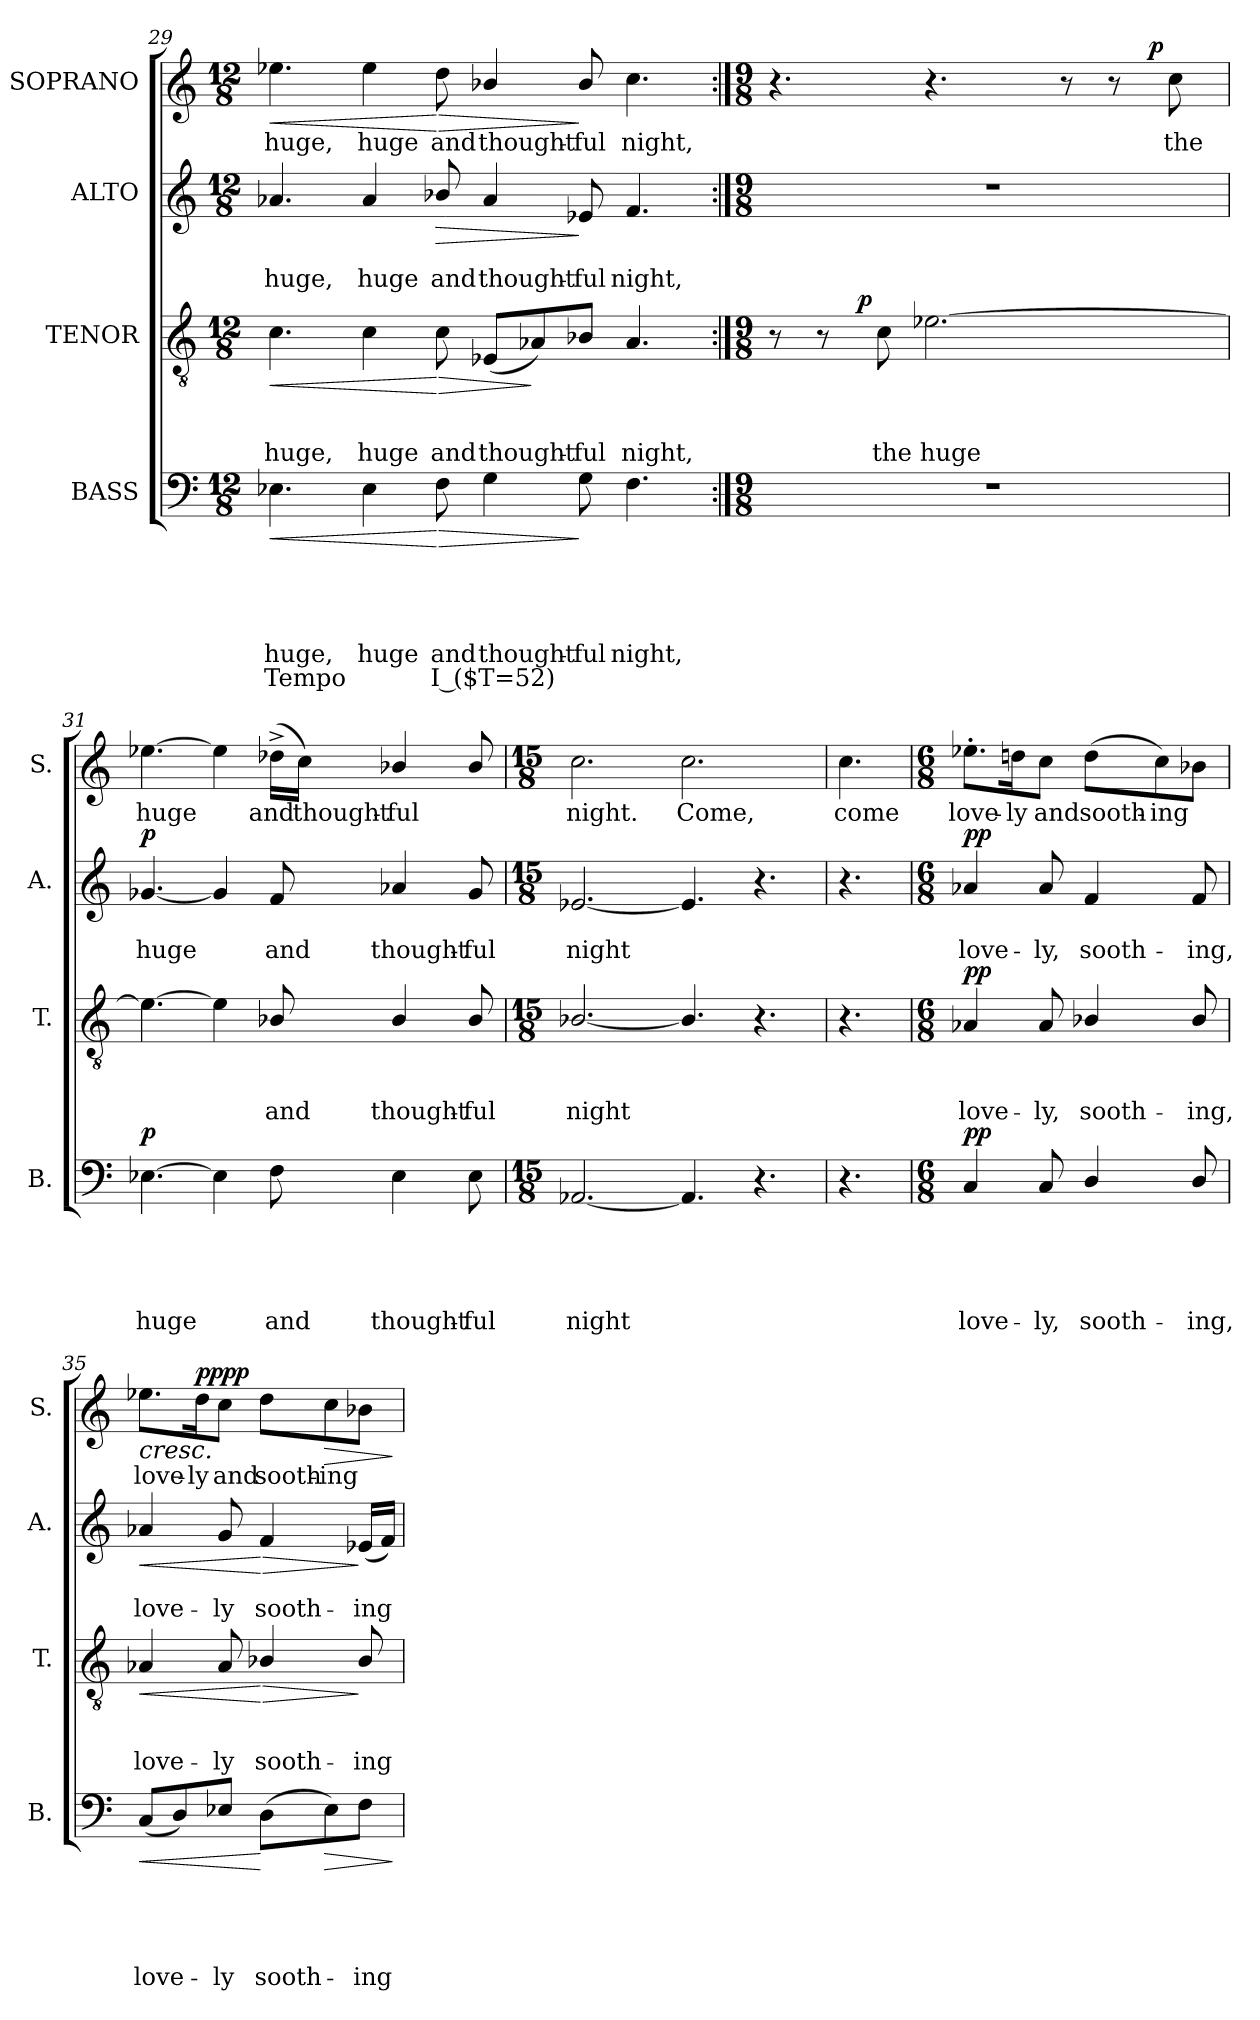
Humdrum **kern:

**kern	**text	**text	**text	**text	**text	**text	**dynam	**kern	**text	**text	**text	**dynam	**kern	**text	**text	**dynam	**kern	**text	**dynam
*part4	*part4	*part4	*part4	*part4	*part4	*part4	*part4	*part3	*part3	*part3	*part3	*part3	*part2	*part2	*part2	*part2	*part1	*part1	*part1
*staff4	*staff4	*staff4	*staff4	*staff4	*staff4	*staff4	*staff4	*staff3	*staff3	*staff3	*staff3	*staff3	*staff2	*staff2	*staff2	*staff2	*staff1	*staff1	*staff1
*I"BASS	*	*	*	*	*	*	*	*I"TENOR	*	*	*	*	*I"ALTO	*	*	*	*I"SOPRANO	*	*
*I'B.	*	*	*	*	*	*	*	*I'T.	*	*	*	*	*I'A.	*	*	*	*I'S.	*	*
*clefF4	*	*	*	*	*	*	*	*clefGv2	*	*	*	*	*clefG2	*	*	*	*clefG2	*	*
*k[]	*	*	*	*	*	*	*	*k[]	*	*	*	*	*k[]	*	*	*	*k[]	*	*
*C:	*	*	*	*	*	*	*	*C:	*	*	*	*	*C:	*	*	*	*C:	*	*
*M12/8	*	*	*	*	*	*	*	*M12/8	*	*	*	*	*M12/8	*	*	*	*M12/8	*	*
=29	=29	=29	=29	=29	=29	=29	=29	=29	=29	=29	=29	=29	=29	=29	=29	=29	=29	=29	=29
!	!	!	!	!	!LO:LY:b	!LO:LY:b	!LO:HP:b	!	!	!	!LO:LY:b	!LO:HP:b	!	!	!LO:LY:b	!	!	!LO:LY:b	!LO:HP:b
4.E-X\	.	.	.	.	huge,	Tempo	<	4.c\	.	.	huge,	<	4.a-X/	.	huge,	.	4.ee-X\	huge,	<
!	!	!	!	!	!LO:LY:b	!	!	!	!	!	!LO:LY:b	!	!	!	!LO:LY:b	!	!	!LO:LY:b	!
4E-\	.	.	.	.	huge	.	.	4c\	.	.	huge	.	4a-/	.	huge	.	4ee-\	huge	.
!	!	!	!	!	!LO:LY:b	!LO:LY:b	!LO:HP:n=1:b	!	!	!	!LO:LY:b	!LO:HP:n=1:b	!	!	!LO:LY:b	!LO:HP:b	!	!LO:LY:b	!LO:HP:n=1:b
8F\	.	.	.	.	and	I ($T=52)	[ >	8c\	.	.	and	[ >	8b-X/	.	and	>	8dd\	and	[ >
!	!	!	!	!	!LO:LY:b	!	!	!	!	!	!LO:LY:b	!	!	!	!LO:LY:b	!	!	!LO:LY:b	!
4G\	.	.	.	.	thought-	.	.	(<8E-X/L	.	.	thought-	.	4a-/	.	thought-	.	4b-X/	thought-	.
.	.	.	.	.	.	.	.	8A-X/)	.	.	.	]	.	.	.	.	.	.	.
!	!	!	!	!	!LO:LY:b	!	!	!	!	!	!LO:LY:b	!	!	!	!LO:LY:b	!	!	!LO:LY:b	!
8G\	.	.	.	.	-ful	.	]	8B-X/J	.	.	-ful	.	8e-X/	.	-ful	]	8b-/	-ful	]
!	!	!	!	!	!LO:LY:b	!	!	!	!	!	!LO:LY:b	!	!	!	!LO:LY:b	!	!	!LO:LY:b	!
4.F\	.	.	.	.	night,	.	.	4.A-/	.	.	night,	.	4.f/	.	night,	.	4.cc\	night,	.
!!LO:LB:g=z
=30:|!	=30:|!	=30:|!	=30:|!	=30:|!	=30:|!	=30:|!	=30:|!	=30:|!	=30:|!	=30:|!	=30:|!	=30:|!	=30:|!	=30:|!	=30:|!	=30:|!	=30:|!	=30:|!	=30:|!
*M9/8	*	*	*	*	*	*	*	*M9/8	*	*	*	*	*M9/8	*	*	*	*M9/8	*	*
*	*	*	*	*	*	*	*	*^	*	*	*	*	*	*	*	*	*^	*	*
8%9r	.	.	.	.	.	.	.	8r	8..ryy	.	.	.	.	8%9r	.	.	.	4.r	2ryy	.	.
.	.	.	.	.	.	.	.	8r	.	.	.	.	.	.	.	.	.	.	.	.	.
!	!	!	!	!	!	!	!	!	!	!	!	!	!LO:DY:a	!	!	!	!	!	!	!	!
.	.	.	.	.	.	.	.	.	2ryy	.	.	.	p	.	.	.	.	.	.	.	.
!	!	!	!	!	!	!	!	!	!	!	!	!LO:LY:b	!	!	!	!	!	!	!	!	!
.	.	.	.	.	.	.	.	8c\	.	.	.	the	.	.	.	.	.	.	.	.	.
!	!	!	!	!	!	!	!	!	!	!	!	!LO:LY:b	!	!	!	!	!	!	!	!	!
.	.	.	.	.	.	.	.	[>2.e-X\	.	.	.	huge	.	.	.	.	.	4.r	.	.	.
.	.	.	.	.	.	.	.	.	.	.	.	.	.	.	.	.	.	.	4...ryy	.	.
.	.	.	.	.	.	.	.	.	4ryy	.	.	.	.	.	.	.	.	.	.	.	.
.	.	.	.	.	.	.	.	.	.	.	.	.	.	.	.	.	.	8r	.	.	.
.	.	.	.	.	.	.	.	.	.	.	.	.	.	.	.	.	.	8r	.	.	.
!	!	!	!	!	!	!	!	!	!	!	!	!	!	!	!	!	!	!	!	!	!LO:DY:a
.	.	.	.	.	.	.	.	.	8ryy	.	.	.	.	.	.	.	.	.	8ryy	.	p
!	!	!	!	!	!	!	!	!	!	!	!	!	!	!	!	!	!	!	!	!LO:LY:b	!
.	.	.	.	.	.	.	.	.	.	.	.	.	.	.	.	.	.	8cc\	.	the	.
.	.	.	.	.	.	.	.	.	32ryy	.	.	.	.	.	.	.	.	.	32ryy	.	.
=31	=31	=31	=31	=31	=31	=31	=31	=31	=31	=31	=31	=31	=31	=31	=31	=31	=31	=31	=31	=31	=31
!	!	!	!	!	!LO:LY:b	!	!LO:DY:a	!	!	!	!	!	!	!	!	!LO:LY:b	!LO:DY:a	!	!	!LO:LY:b	!
*	*	*	*	*	*	*	*	*v	*v	*	*	*	*	*	*	*	*	*v	*v	*	*
[>4.E-X\	.	.	.	.	huge	.	p	4.e-\_	.	.	.	.	[<4.g-X/	.	huge	p	[>4.ee-X\	huge	.
4E-\]	.	.	.	.	.	.	.	4e-\]	.	.	.	.	4g-/]	.	.	.	4ee-\]	.	.
!	!	!	!	!	!LO:LY:b	!	!	!	!	!	!LO:LY:b	!	!	!	!LO:LY:b	!	!	!LO:LY:b	!
8F\	.	.	.	.	and	.	.	8B-X/	.	.	and	.	8f/	.	and	.	(>16dd-X^>\LL	and	.
!	!	!	!	!	!	!	!	!	!	!	!	!	!	!	!	!	!	!LO:LY:b	!
.	.	.	.	.	.	.	.	.	.	.	.	.	.	.	.	.	16cc\JJ)	thought-	.
!	!	!	!	!	!LO:LY:b	!	!	!	!	!	!LO:LY:b	!	!	!	!LO:LY:b	!	!	!LO:LY:b	!
4E-\	.	.	.	.	thought-	.	.	4B-/	.	.	thought-	.	4a-X/	.	thought-	.	4b-X/	-ful	.
!	!	!	!	!	!LO:LY:b:rj	!	!	!	!	!	!LO:LY:b:rj	!	!	!	!LO:LY:b:rj	!	!	!	!
8E-\	.	.	.	.	-ful	.	.	8B-/	.	.	-ful	.	8g-/	.	-ful	.	8b-/	.	.
=32	=32	=32	=32	=32	=32	=32	=32	=32	=32	=32	=32	=32	=32	=32	=32	=32	=32	=32	=32
*M15/8	*	*	*	*	*	*	*	*M15/8	*	*	*	*	*M15/8	*	*	*	*M15/8	*	*
!	!	!	!	!	!LO:LY:b	!	!	!	!	!	!LO:LY:b	!	!	!	!LO:LY:b	!	!	!LO:LY:b	!
[<2.AA-X/	.	.	.	.	night	.	.	[<2.B-X/	.	.	night	.	[<2.e-X/	.	night	.	2.cc\	night.	.
!	!	!	!	!	!	!	!	!	!	!	!	!	!	!	!	!	!	!LO:LY:b	!
4.AA-/]	.	.	.	.	.	.	.	4.B-/]	.	.	.	.	4.e-/]	.	.	.	2.cc\	Come,	.
4.r	.	.	.	.	.	.	.	4.r	.	.	.	.	4.r	.	.	.	.	.	.
=33	=33	=33	=33	=33	=33	=33	=33	=33	=33	=33	=33	=33	=33	=33	=33	=33	=33	=33	=33
!	!	!	!	!	!	!	!	!	!	!	!	!	!	!	!	!	!	!LO:LY:b	!
4.r	.	.	.	.	.	.	.	4.r	.	.	.	.	4.r	.	.	.	4.cc\	come	.
=34	=34	=34	=34	=34	=34	=34	=34	=34	=34	=34	=34	=34	=34	=34	=34	=34	=34	=34	=34
*M6/8	*	*	*	*	*	*	*	*M6/8	*	*	*	*	*M6/8	*	*	*	*M6/8	*	*
!	!	!	!	!	!LO:LY:b	!	!LO:DY:a	!	!	!	!LO:LY:b	!LO:DY:a	!	!	!LO:LY:b	!LO:DY:a	!	!LO:LY:b	!
4C/	.	.	.	.	love-	.	pp	4A-X/	.	.	love-	pp	4a-X/	.	love-	pp	8.ee-X'>\L	love-	.
!	!	!	!	!	!	!	!	!	!	!	!	!	!	!	!	!	!	!LO:LY:b:rj	!
.	.	.	.	.	.	.	.	.	.	.	.	.	.	.	.	.	16ddn\k	-ly	.
!	!	!	!	!	!LO:LY:b	!	!	!	!	!	!LO:LY:b	!	!	!	!LO:LY:b	!	!	!LO:LY:b	!
8C/	.	.	.	.	-ly,	.	.	8A-/	.	.	-ly,	.	8a-/	.	-ly,	.	8cc\J	and	.
!	!	!	!	!	!LO:LY:b	!	!	!	!	!	!LO:LY:b	!	!	!	!LO:LY:b	!	!	!LO:LY:b	!
4D/	.	.	.	.	sooth-	.	.	4B-X/	.	.	sooth-	.	4f/	.	sooth-	.	(>8dd\L	sooth-	.
!	!	!	!	!	!	!	!	!	!	!	!	!	!	!	!	!	!	!LO:LY:b	!
.	.	.	.	.	.	.	.	.	.	.	.	.	.	.	.	.	8cc\)	-ing	.
!	!	!	!	!	!LO:LY:b	!	!	!	!	!	!LO:LY:b	!	!	!	!LO:LY:b	!	!	!	!
8D/	.	.	.	.	-ing,	.	.	8B-/	.	.	-ing,	.	8f/	.	-ing,	.	8b-X\J	.	.
!!LO:PB:g=z
=35	=35	=35	=35	=35	=35	=35	=35	=35	=35	=35	=35	=35	=35	=35	=35	=35	=35	=35	=35
!	!	!	!	!	!LO:LY:b	!	!LO:HP:b	!	!	!	!LO:LY:b	!LO:HP:b	!	!	!LO:LY:b	!LO:HP:b	!	!LO:LY:b	!LO:HP:b
(<8C/L	.	.	.	.	love-	.	<	4A-X/	.	.	love-	<	4a-X/	.	love-	<	8.ee-X\L	love-	<
8D/)	.	.	.	.	.	.	.	.	.	.	.	.	.	.	.	.	.	.	.
!	!	!	!	!	!	!	!	!	!	!	!	!	!	!	!	!	!	!LO:LY:b	!LO:DY:b
.	.	.	.	.	.	.	.	.	.	.	.	.	.	.	.	.	16dd\k	-ly	pppp
!	!	!	!	!	!LO:LY:b	!	!	!	!	!	!LO:LY:b	!	!	!	!LO:LY:b	!	!	!LO:LY:b	!
8E-X/J	.	.	.	.	-ly	.	.	8A-/	.	.	-ly	.	8g/	.	-ly	.	8cc\J	and	.
!	!	!	!	!	!LO:LY:b	!	!	!	!	!	!LO:LY:b	!LO:HP:n=1:b	!	!	!LO:LY:b	!LO:HP:n=1:b	!	!LO:LY:b	!
(>8D\L	.	.	.	.	sooth-	.	[	4B-X/	.	.	sooth-	[ >	4f/	.	sooth-	[ >	8dd\L	sooth-	[
!	!	!	!	!	!	!	!LO:HP:b	!	!	!	!	!	!	!	!	!	!	!LO:LY:b	!LO:HP:b
8E-\)	.	.	.	.	.	.	>	.	.	.	.	.	.	.	.	.	8cc\	-ing	>
!	!	!	!	!	!LO:LY:b	!	!	!	!	!	!LO:LY:b	!	!	!	!LO:LY:b	!	!	!	!
8F\J	.	.	.	.	-ing	.	.	8B-/	.	.	-ing	]	(<16e-X/LL	.	-ing	]	8b-X\J	.	.
.	.	.	.	.	.	.	.	.	.	.	.	.	16f/JJ)	.	.	.	.	.	.
.	.	.	.	.	.	.	]	.	.	.	.	.	.	.	.	.	.	.	]
=	=	=	=	=	=	=	=	=	=	=	=	=	=	=	=	=	=	=	=
*-	*-	*-	*-	*-	*-	*-	*-	*-	*-	*-	*-	*-	*-	*-	*-	*-	*-	*-	*-
